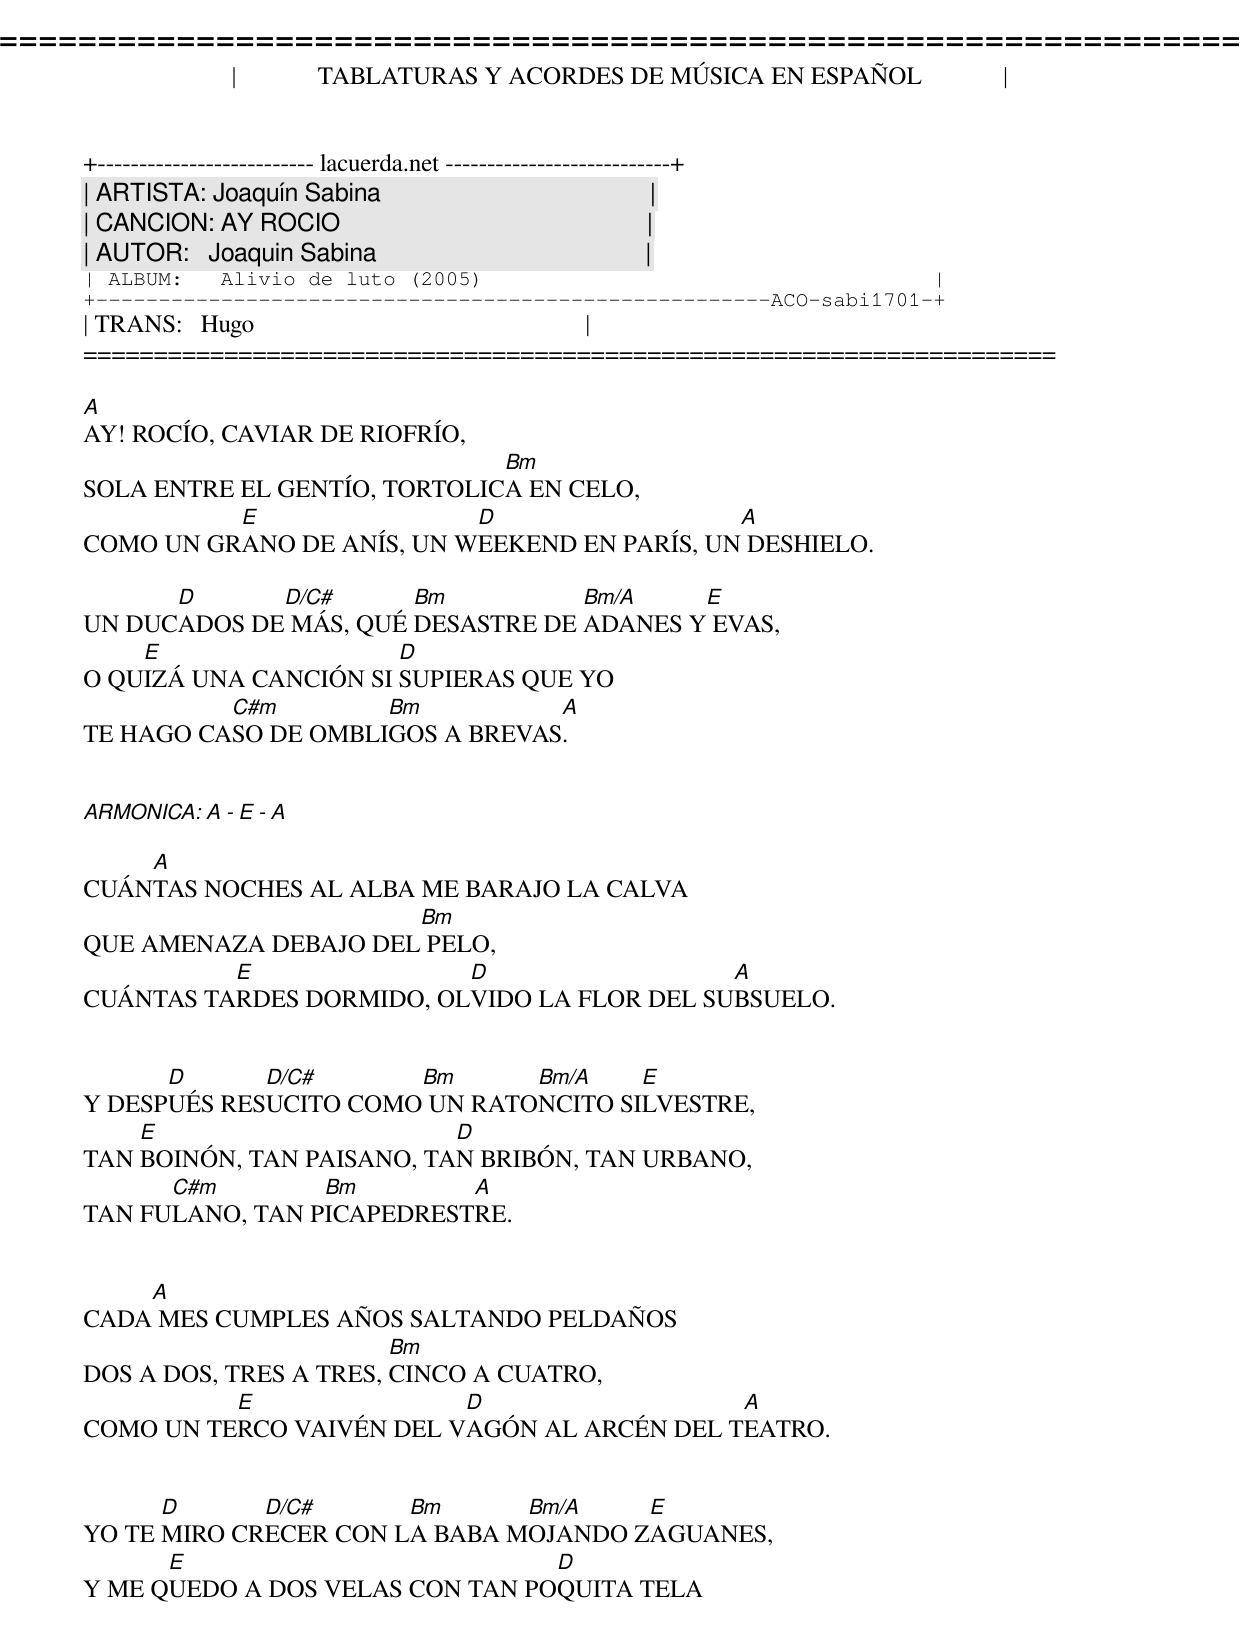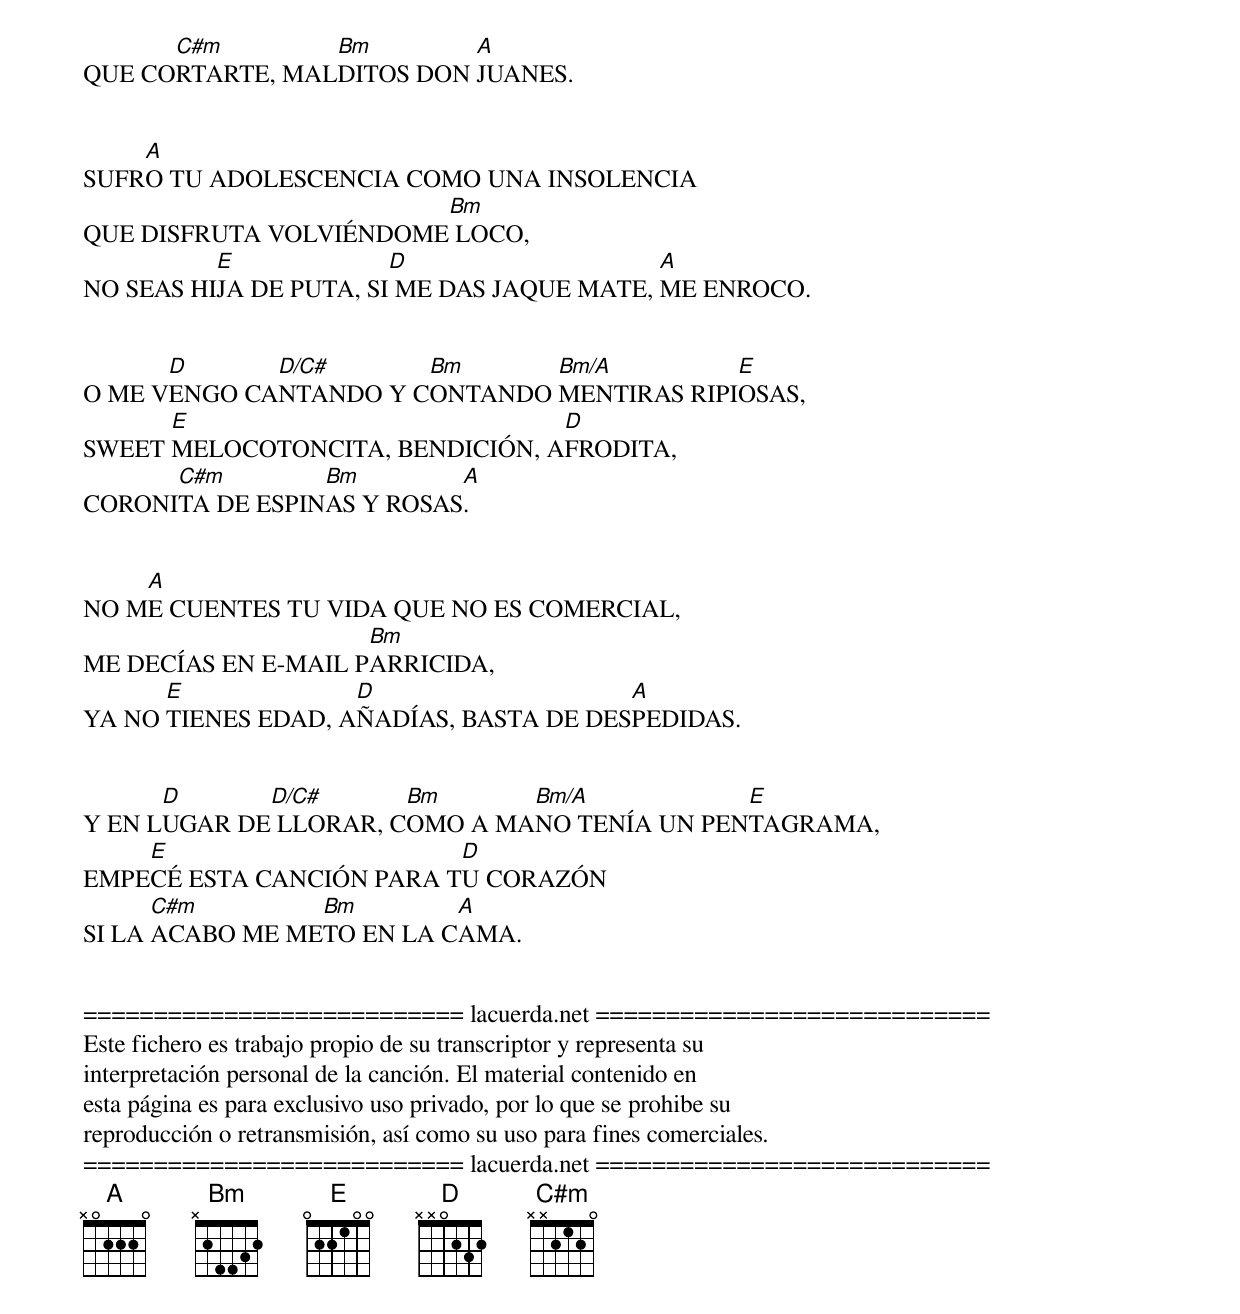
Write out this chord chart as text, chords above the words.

=====================================================================
|             TABLATURAS Y ACORDES DE MÚSICA EN ESPAÑOL             |
+-------------------------- lacuerda.net ---------------------------+
| ARTISTA: Joaquín Sabina                                           |
| CANCION: AY ROCIO                                                 |
| AUTOR:   Joaquin Sabina                                           |
| ALBUM:   Alivio de luto (2005)                                    |
+------------------------------------------------------ACO-sabi1701-+
| TRANS:   Hugo                                                     |
=====================================================================

A
AY! ROCÍO, CAVIAR DE RIOFRÍO,
                              Bm
SOLA ENTRE EL GENTÍO, TORTOLICA EN CELO,
          E                D                  A
COMO UN GRANO DE ANÍS, UN WEEKEND EN PARÍS, UN DESHIELO.

      D      D/C#      Bm          Bm/A    E
UN DUCADOS DE MÁS, QUÉ DESASTRE DE ADANES Y EVAS,
    E                  D
O QUIZÁ UNA CANCIÓN SI SUPIERAS QUE YO
          C#m        Bm          A
TE HAGO CASO DE OMBLIGOS A BREVAS.


ARMONICA:    A - E - A

    A
CUÁNTAS NOCHES AL ALBA ME BARAJO LA CALVA
                      Bm
QUE AMENAZA DEBAJO DEL PELO,
          E               D                  A
CUÁNTAS TARDES DORMIDO, OLVIDO LA FLOR DEL SUBSUELO.


      D      D/C#      Bm      Bm/A    E
Y DESPUÉS RESUCITO COMO UN RATONCITO SILVESTRE,
    E                      D
TAN BOINÓN, TAN PAISANO, TAN BRIBÓN, TAN URBANO,
      C#m        Bm        A
TAN FULANO, TAN PICAPEDRESTRE.


    A
CADA MES CUMPLES AÑOS SALTANDO PELDAÑOS
                        Bm
DOS A DOS, TRES A TRES, CINCO A CUATRO,
          E               D                  A
COMO UN TERCO VAIVÉN DEL VAGÓN AL ARCÉN DEL TEATRO.


      D      D/C#      Bm      Bm/A    E
YO TE MIRO CRECER CON LA BABA MOJANDO ZAGUANES,
      E                          D
Y ME QUEDO A DOS VELAS CON TAN POQUITA TELA
      C#m        Bm        A
QUE CORTARTE, MALDITOS DON JUANES.


    A
SUFRO TU ADOLESCENCIA COMO UNA INSOLENCIA
                        Bm
QUE DISFRUTA VOLVIÉNDOME LOCO,
          E             D                   A
NO SEAS HIJA DE PUTA, SI ME DAS JAQUE MATE, ME ENROCO.


      D      D/C#      Bm      Bm/A         E
O ME VENGO CANTANDO Y CONTANDO MENTIRAS RIPIOSAS,
      E                          D
SWEET MELOCOTONCITA, BENDICIÓN, AFRODITA,
      C#m        Bm        A
CORONITA DE ESPINAS Y ROSAS.


    A
NO ME CUENTES TU VIDA QUE NO ES COMERCIAL,
                     Bm
ME DECÍAS EN E-MAIL PARRICIDA,
      E             D                   A
YA NO TIENES EDAD, AÑADÍAS, BASTA DE DESPEDIDAS.


      D      D/C#      Bm      Bm/A           E
Y EN LUGAR DE LLORAR, COMO A MANO TENÍA UN PENTAGRAMA,
    E                     D
EMPECÉ ESTA CANCIÓN PARA TU CORAZÓN
      C#m        Bm        A
SI LA ACABO ME METO EN LA CAMA.


=========================== lacuerda.net ============================
Este fichero es trabajo propio de su transcriptor y representa su
interpretación personal de la canción. El material contenido en
esta página es para exclusivo uso privado, por lo que se prohibe su
reproducción o retransmisión, así como su uso para fines comerciales.
=========================== lacuerda.net ============================
